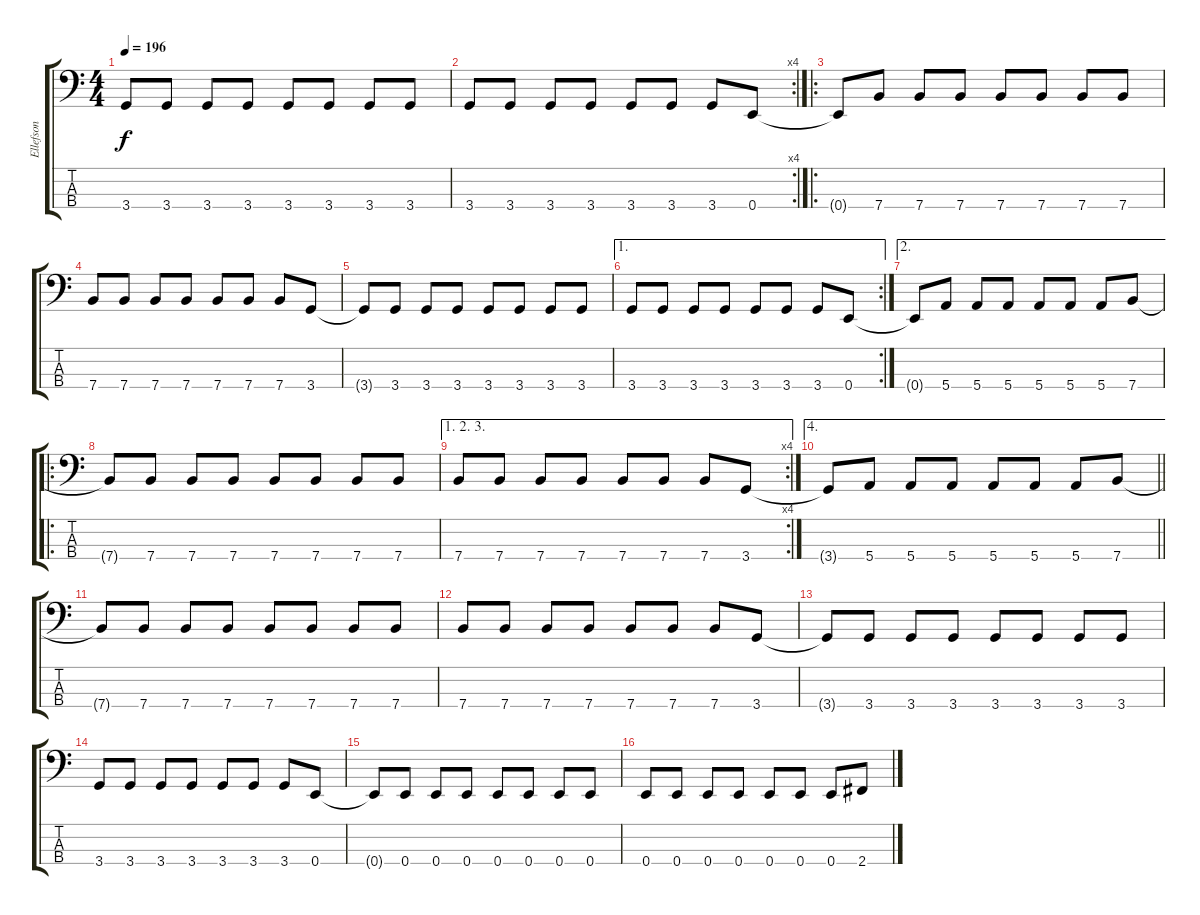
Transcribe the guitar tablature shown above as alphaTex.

\track ("Ellefson" "Ellefson") {instrument electricbasspick}
\staff {score tabs}
\tuning (G2 D2 A1 E1) {hide}
\ts (4 4)
\tempo 196
\clef f4
\ks c
3.4{t}.8{dy f} 3.4.8 3.4.8 3.4.8 3.4.8 3.4.8 3.4.8 3.4.8 |
\rc 4
3.4.8 3.4.8 3.4.8 3.4.8 3.4.8 3.4.8 3.4.8 0.4.8 |
\ro
0.4{t}.8 7.4.8 7.4.8 7.4.8 7.4.8 7.4.8 7.4.8 7.4.8 |
7.4.8 7.4.8 7.4.8 7.4.8 7.4.8 7.4.8 7.4.8 3.4.8 |
3.4{t}.8 3.4.8 3.4.8 3.4.8 3.4.8 3.4.8 3.4.8 3.4.8 |
\ae 1
\rc 2
3.4.8 3.4.8 3.4.8 3.4.8 3.4.8 3.4.8 3.4.8 0.4.8 |
\ae 2
0.4{t}.8 5.4.8 5.4.8 5.4.8 5.4.8 5.4.8 5.4.8 7.4.8 |
\ro
7.4{t}.8 7.4.8 7.4.8 7.4.8 7.4.8 7.4.8 7.4.8 7.4.8 |
\ae (1 2 3)
\rc 4
7.4.8 7.4.8 7.4.8 7.4.8 7.4.8 7.4.8 7.4.8 3.4.8 |
\ae 4
\barLineRight lightlight
3.4{t}.8 5.4.8 5.4.8 5.4.8 5.4.8 5.4.8 5.4.8 7.4.8 |
7.4{t}.8 7.4.8 7.4.8 7.4.8 7.4.8 7.4.8 7.4.8 7.4.8 |
7.4.8 7.4.8 7.4.8 7.4.8 7.4.8 7.4.8 7.4.8 3.4.8 |
3.4{t}.8 3.4.8 3.4.8 3.4.8 3.4.8 3.4.8 3.4.8 3.4.8 |
3.4.8 3.4.8 3.4.8 3.4.8 3.4.8 3.4.8 3.4.8 0.4.8 |
0.4{t}.8 0.4.8 0.4.8 0.4.8 0.4.8 0.4.8 0.4.8 0.4.8 |
0.4.8 0.4.8 0.4.8 0.4.8 0.4.8 0.4.8 0.4.8 2.4.8
